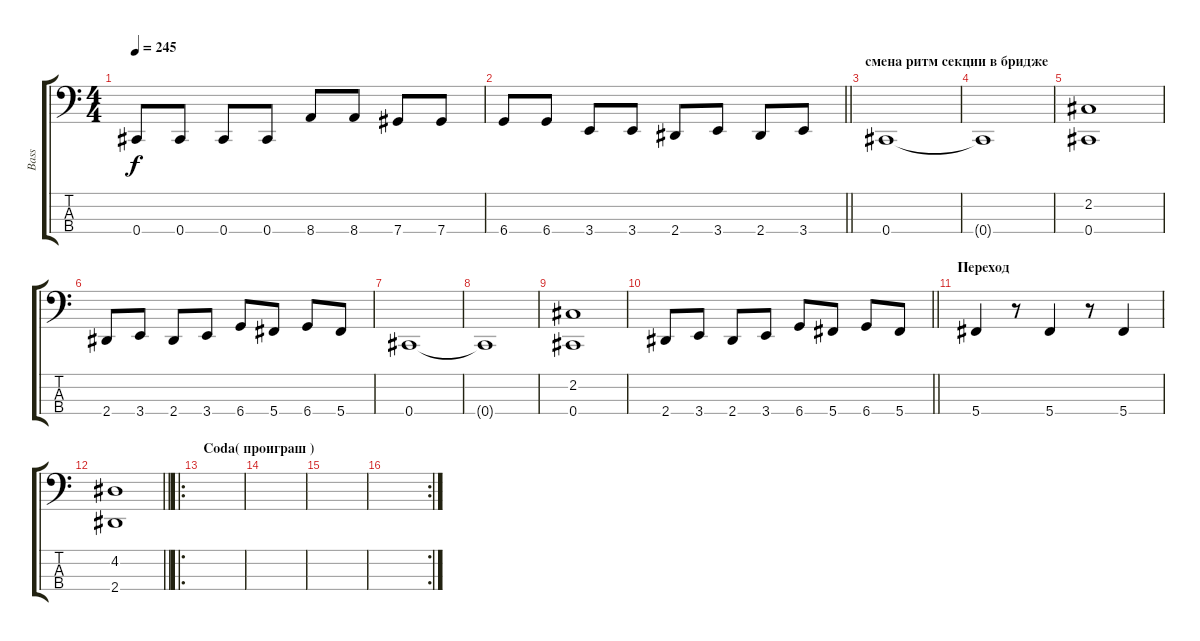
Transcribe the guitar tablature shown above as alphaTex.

\track ("Bass" "Bass") {instrument electricbassfinger}
\staff {score tabs}
\tuning (E2 B1 Gb1 Db1) {hide}
\ts (4 4)
\tempo 245
\clef f4
\ks c
0.4.8{dy f} 0.4.8 0.4.8 0.4.8 8.4.8 8.4.8 7.4.8 7.4.8 |
\barLineRight lightlight
6.4.8 6.4.8 3.4.8 3.4.8 2.4.8 3.4.8 2.4.8 3.4.8 |
\section ("" "смена ритм секции в бридже")
0.4.1 |
0.4{t}.1 |
(2.2 0.4).1 |
2.4.8 3.4.8 2.4.8 3.4.8 6.4.8 5.4.8 6.4.8 5.4.8 |
0.4.1 |
0.4{t}.1 |
(2.2 0.4).1 |
\barLineRight lightlight
2.4.8 3.4.8 2.4.8 3.4.8 6.4.8 5.4.8 6.4.8 5.4.8 |
\section ("" "Переход")
5.4.4 r.8 5.4.4 r.8 5.4.4 |
\barLineRight lightlight
(4.2 2.4).1 |
\ro
\section ("" "Coda( проиграш )")
|
|
|
\rc 2
